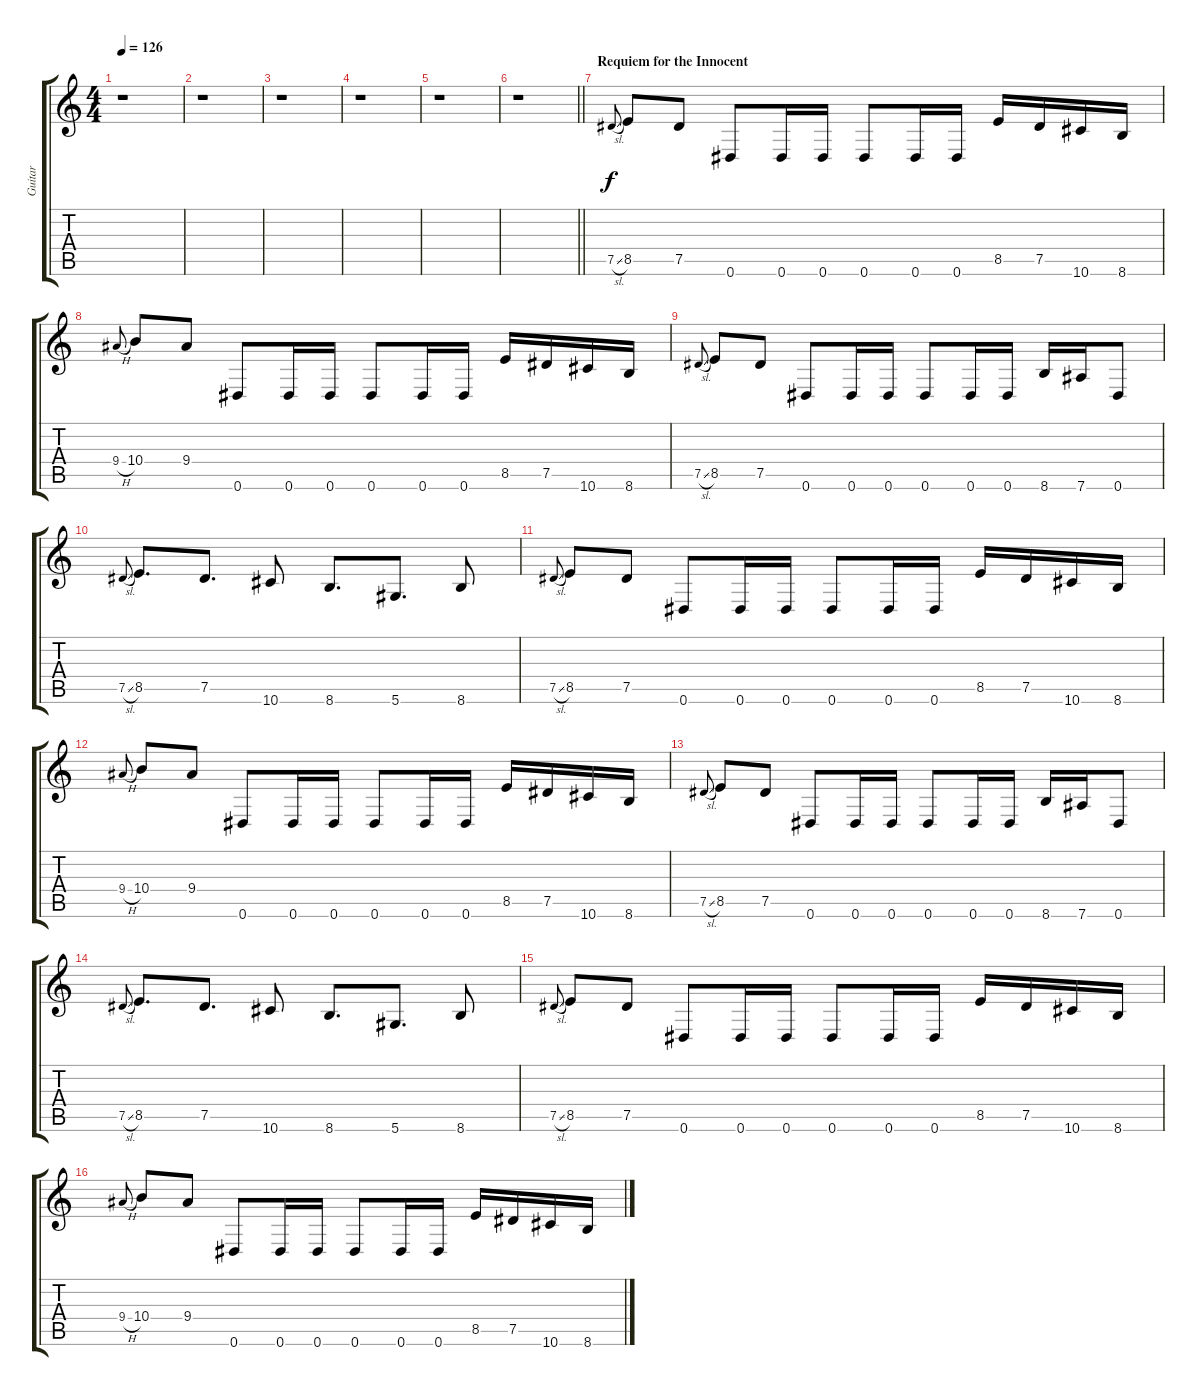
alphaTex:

\track ("Guitar" "Guitar") {instrument electricguitarjazz}
\staff {score tabs}
\tuning (Eb4 Bb3 Gb3 Db3 Ab2 Eb2) {hide}
\ts (4 4)
\tempo 126
\clef g2
\ks c
r.1{dy f} |
r.1 |
r.1 |
r.1 |
r.1 |
\barLineRight lightlight
r.1 |
\section ("" "Requiem for the Innocent")
7.5{sl}.8{gr onbeat} 8.5.8{volume 14} 7.5.8 0.6.8 0.6.16 0.6.16 0.6.8 0.6.16 0.6.16 8.5.16 7.5.16 10.6.16 8.6.16 |
9.4{h}.8{gr onbeat} 10.4.8 9.4.8 0.6.8 0.6.16 0.6.16 0.6.8 0.6.16 0.6.16 8.5.16 7.5.16 10.6.16 8.6.16 |
7.5{sl}.8{gr onbeat} 8.5.8 7.5.8 0.6.8 0.6.16 0.6.16 0.6.8 0.6.16 0.6.16 8.6.16 7.6.16 0.6.8 |
7.5{sl}.8{gr onbeat} 8.5.8{d} 7.5.8{d} 10.6.8 8.6.8{d} 5.6.8{d} 8.6.8 |
7.5{sl}.8{gr onbeat} 8.5.8 7.5.8 0.6.8 0.6.16 0.6.16 0.6.8 0.6.16 0.6.16 8.5.16 7.5.16 10.6.16 8.6.16 |
9.4{h}.8{gr onbeat} 10.4.8 9.4.8 0.6.8 0.6.16 0.6.16 0.6.8 0.6.16 0.6.16 8.5.16 7.5.16 10.6.16 8.6.16 |
7.5{sl}.8{gr onbeat} 8.5.8 7.5.8 0.6.8 0.6.16 0.6.16 0.6.8 0.6.16 0.6.16 8.6.16 7.6.16 0.6.8 |
7.5{sl}.8{gr onbeat} 8.5.8{d} 7.5.8{d} 10.6.8 8.6.8{d} 5.6.8{d} 8.6.8 |
7.5{sl}.8{gr onbeat} 8.5.8 7.5.8 0.6.8 0.6.16 0.6.16 0.6.8 0.6.16 0.6.16 8.5.16 7.5.16 10.6.16 8.6.16 |
9.4{h}.8{gr onbeat} 10.4.8 9.4.8 0.6.8 0.6.16 0.6.16 0.6.8 0.6.16 0.6.16 8.5.16 7.5.16 10.6.16 8.6.16
